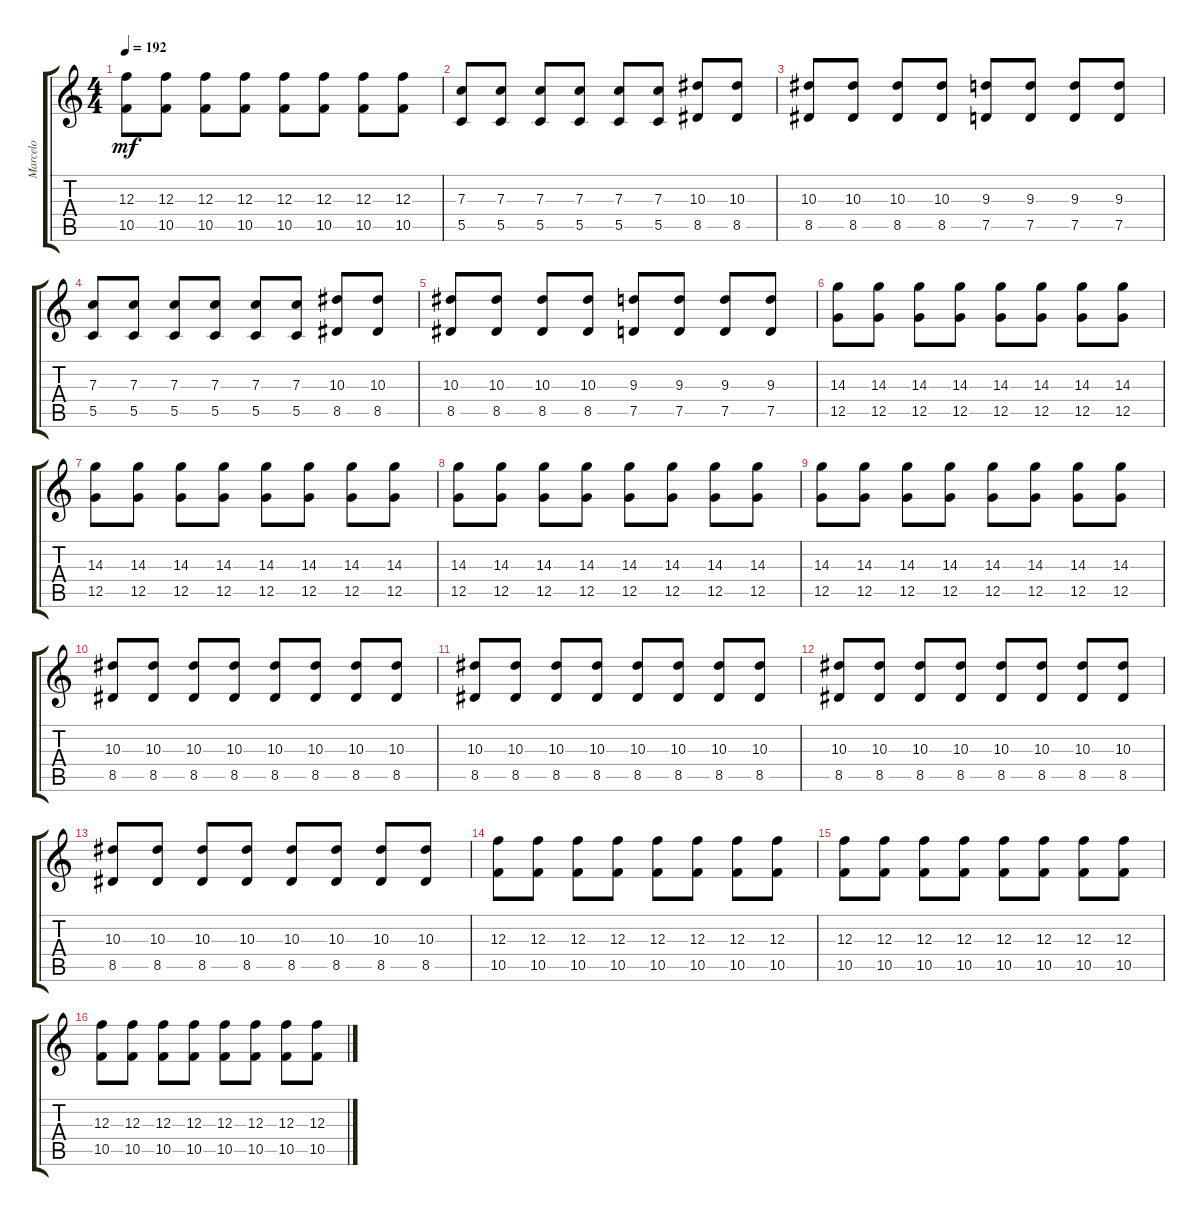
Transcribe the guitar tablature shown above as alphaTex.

\track ("Marcelo" "Marcelo") {instrument distortionguitar}
\staff {score tabs}
\tuning (D4 A3 F3 C3 G2 C2) {hide}
\ts (4 4)
\tempo 192
\clef g2
\ks c
(12.3 10.5).8{dy mf} (12.3 10.5).8 (12.3 10.5).8 (12.3 10.5).8 (12.3 10.5).8 (12.3 10.5).8 (12.3 10.5).8 (12.3 10.5).8 |
(7.3 5.5).8 (7.3 5.5).8 (7.3 5.5).8 (7.3 5.5).8 (7.3 5.5).8 (7.3 5.5).8 (10.3 8.5).8 (10.3 8.5).8 |
(10.3 8.5).8 (10.3 8.5).8 (10.3 8.5).8 (10.3 8.5).8 (9.3 7.5).8 (9.3 7.5).8 (9.3 7.5).8 (9.3 7.5).8 |
(7.3 5.5).8 (7.3 5.5).8 (7.3 5.5).8 (7.3 5.5).8 (7.3 5.5).8 (7.3 5.5).8 (10.3 8.5).8 (10.3 8.5).8 |
(10.3 8.5).8 (10.3 8.5).8 (10.3 8.5).8 (10.3 8.5).8 (9.3 7.5).8 (9.3 7.5).8 (9.3 7.5).8 (9.3 7.5).8 |
(14.3 12.5).8 (14.3 12.5).8 (14.3 12.5).8 (14.3 12.5).8 (14.3 12.5).8 (14.3 12.5).8 (14.3 12.5).8 (14.3 12.5).8 |
(14.3 12.5).8 (14.3 12.5).8 (14.3 12.5).8 (14.3 12.5).8 (14.3 12.5).8 (14.3 12.5).8 (14.3 12.5).8 (14.3 12.5).8 |
(14.3 12.5).8 (14.3 12.5).8 (14.3 12.5).8 (14.3 12.5).8 (14.3 12.5).8 (14.3 12.5).8 (14.3 12.5).8 (14.3 12.5).8 |
(14.3 12.5).8 (14.3 12.5).8 (14.3 12.5).8 (14.3 12.5).8 (14.3 12.5).8 (14.3 12.5).8 (14.3 12.5).8 (14.3 12.5).8 |
(10.3 8.5).8 (10.3 8.5).8 (10.3 8.5).8 (10.3 8.5).8 (10.3 8.5).8 (10.3 8.5).8 (10.3 8.5).8 (10.3 8.5).8 |
(10.3 8.5).8 (10.3 8.5).8 (10.3 8.5).8 (10.3 8.5).8 (10.3 8.5).8 (10.3 8.5).8 (10.3 8.5).8 (10.3 8.5).8 |
(10.3 8.5).8 (10.3 8.5).8 (10.3 8.5).8 (10.3 8.5).8 (10.3 8.5).8 (10.3 8.5).8 (10.3 8.5).8 (10.3 8.5).8 |
(10.3 8.5).8 (10.3 8.5).8 (10.3 8.5).8 (10.3 8.5).8 (10.3 8.5).8 (10.3 8.5).8 (10.3 8.5).8 (10.3 8.5).8 |
(12.3 10.5).8 (12.3 10.5).8 (12.3 10.5).8 (12.3 10.5).8 (12.3 10.5).8 (12.3 10.5).8 (12.3 10.5).8 (12.3 10.5).8 |
(12.3 10.5).8 (12.3 10.5).8 (12.3 10.5).8 (12.3 10.5).8 (12.3 10.5).8 (12.3 10.5).8 (12.3 10.5).8 (12.3 10.5).8 |
(12.3 10.5).8 (12.3 10.5).8 (12.3 10.5).8 (12.3 10.5).8 (12.3 10.5).8 (12.3 10.5).8 (12.3 10.5).8 (12.3 10.5).8
